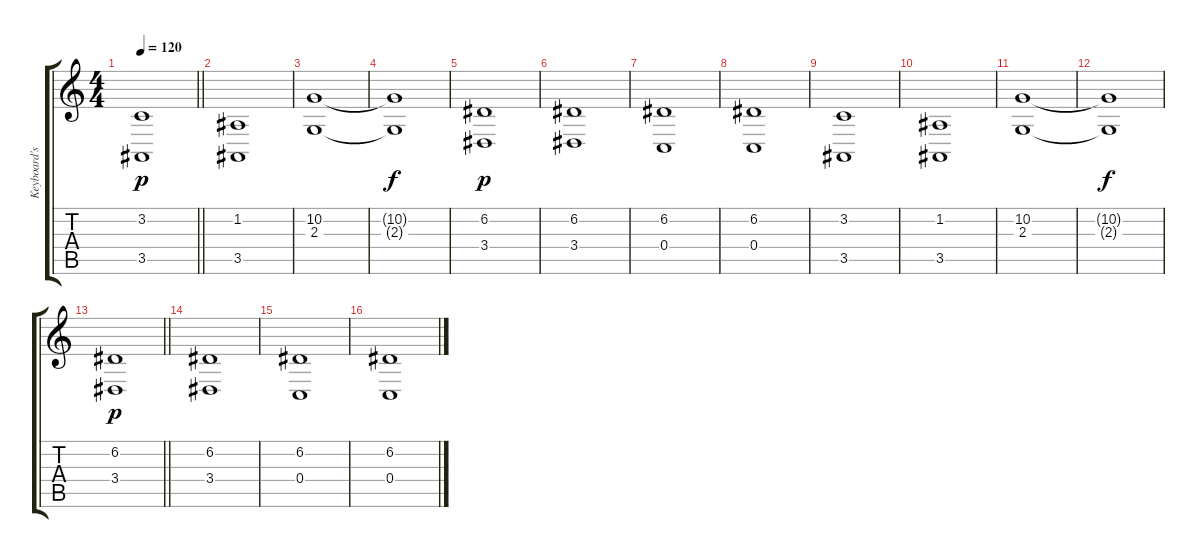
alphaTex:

\track ("Keyboard's" "Keyboard's") {instrument choiraahs}
\staff {score tabs}
\tuning (D4 A3 F3 C3 G2 D2) {hide}
\ts (4 4)
\tempo 120
\clef g2
\barLineRight lightlight
\ks c
(3.2 3.5).1{dy p} |
(1.2 3.5).1 |
(10.2 2.3).1 |
(10.2{t} 2.3{t}).1{dy f} |
(6.2 3.4).1{dy p} |
(6.2 3.4).1 |
(6.2 0.4).1 |
(6.2 0.4).1 |
(3.2 3.5).1 |
(1.2 3.5).1 |
(10.2 2.3).1 |
(10.2{t} 2.3{t}).1{dy f} |
\barLineRight lightlight
(6.2 3.4).1{dy p} |
(6.2 3.4).1 |
(6.2 0.4).1 |
(6.2 0.4).1
